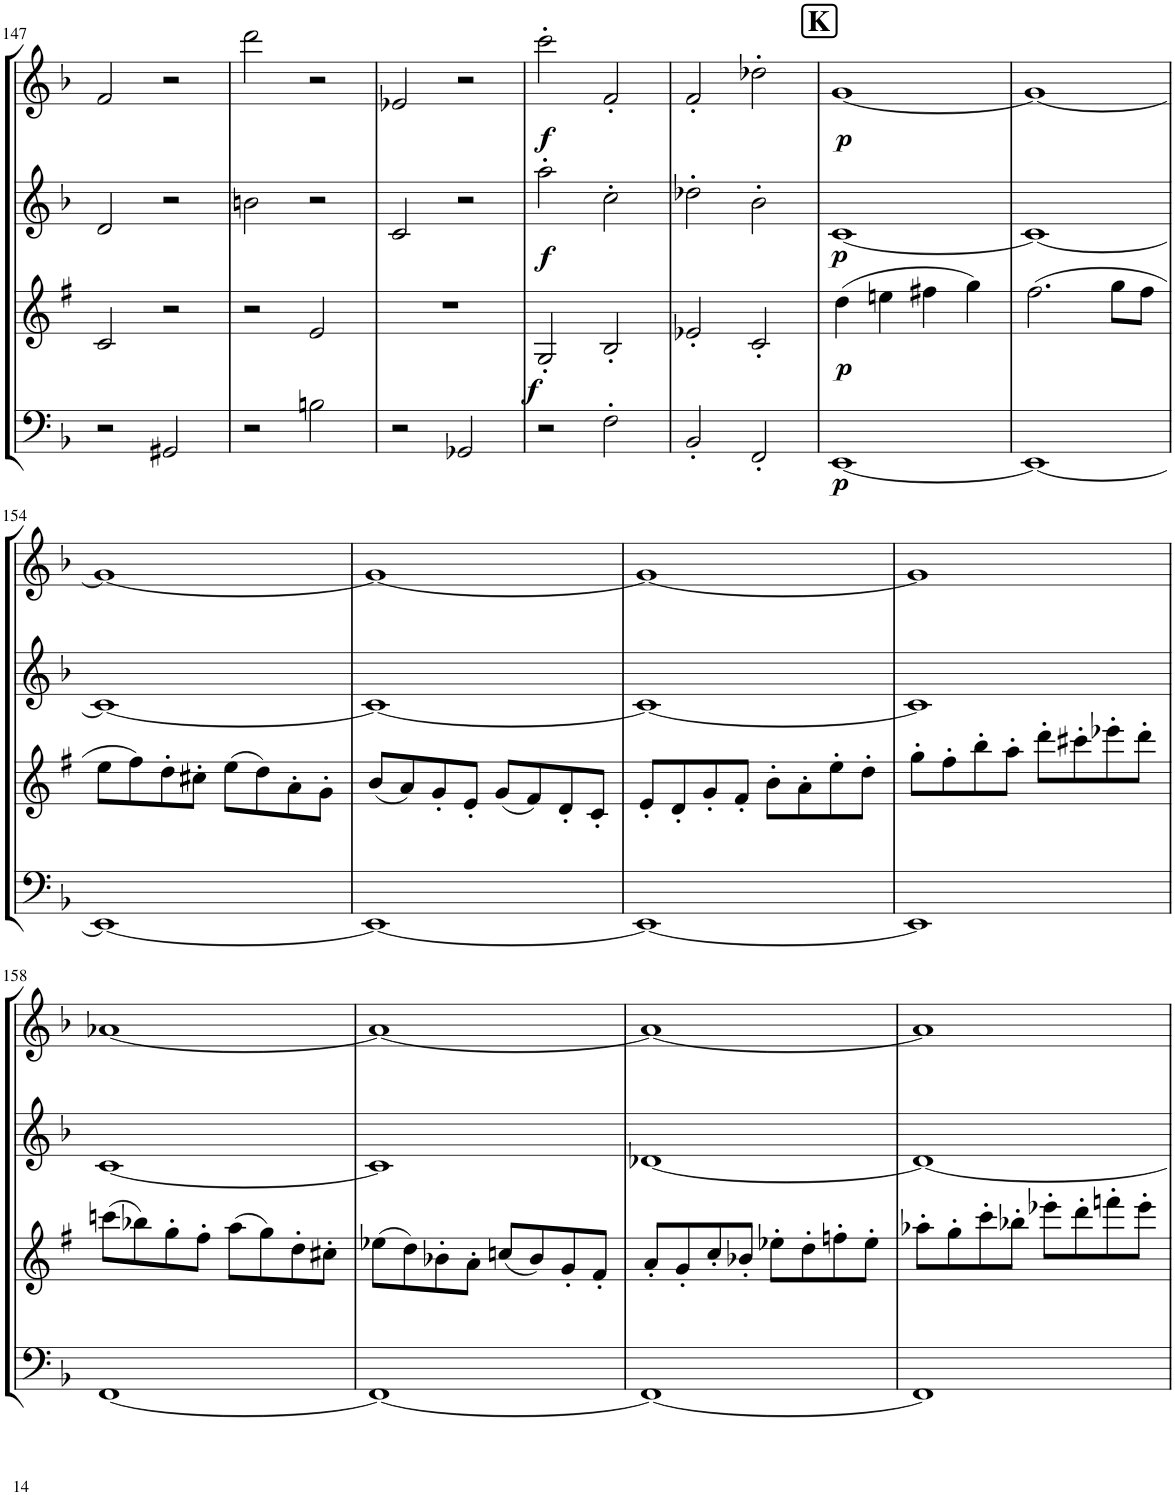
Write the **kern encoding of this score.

**kern	**dynam	**kern	**dynam	**kern	**dynam	**kern	**dynam
*part4	*part4	*part3	*part3	*part2	*part2	*part1	*part1
*staff4	*staff4	*staff3	*staff3	*staff2	*staff2	*staff1	*staff1
*I"Bassoon	*	*I"Bb Clarinet	*	*I"Oboe	*	*I"Flute	*
*I'Bsn	*	*I'Cl	*	*I'Ob	*	*I'Fl	*
!!LO:PB:g=z
*clefF4	*	*clefG2	*	*clefG2	*	*clefG2	*
*	*	*Trd1c2	*	*	*	*	*
*k[b-]	*	*k[f#]	*	*k[b-]	*	*k[b-]	*
*M4/4	*	*M4/4	*	*M4/4	*	*M4/4	*
*met(c)	*	*met(c)	*	*met(c)	*	*met(c)	*
=147	=147	=147	=147	=147	=147	=147	=147
2r	.	2c/	.	2d/	.	2f/	.
2GG#X/	.	2r	.	2r	.	2r	.
=148	=148	=148	=148	=148	=148	=148	=148
2r	.	2r	.	2bn\	.	2ddd\	.
2Bn\	.	2e/	.	2r	.	2r	.
=149	=149	=149	=149	=149	=149	=149	=149
2r	.	1r	.	2c/	.	2e-X/	.
2GG-X/	.	.	.	2r	.	2r	.
=150	=150	=150	=150	=150	=150	=150	=150
!	!	!	!LO:DY:b	!	!LO:DY:b	!	!LO:DY:b
2r	.	2G'/	f	2aa'\	f	2ccc'\	f
2F'\	.	2B'/	.	2cc'\	.	2f'/	.
=151	=151	=151	=151	=151	=151	=151	=151
2BB-'/	.	2e-X'/	.	2dd-X'\	.	2f'/	.
2FF'/	.	2c'/	.	2b-'\	.	2dd-X'\	.
!!LO:REH:place=s1:a:B:cj:fs=14:t=K
=152	=152	=152	=152	=152	=152	=152	=152
!	!LO:DY:b	!	!LO:DY:b	!	!LO:DY:b	!	!LO:DY:b
[1EE	p	(4dd\	p	[1c	p	[1g	p
.	.	4een\	.	.	.	.	.
.	.	4ff#X\	.	.	.	.	.
.	.	4gg\)	.	.	.	.	.
=153	=153	=153	=153	=153	=153	=153	=153
1EE_	.	(2.ff#\	.	1c_	.	1g_	.
.	.	8gg\L	.	.	.	.	.
.	.	8ff#\J	.	.	.	.	.
!!LO:LB:g=z
=154	=154	=154	=154	=154	=154	=154	=154
1EE_	.	8ee\L	.	1c_	.	1g_	.
.	.	8ff#\)	.	.	.	.	.
.	.	8dd'\	.	.	.	.	.
.	.	8cc#X'\J	.	.	.	.	.
.	.	(8ee\L	.	.	.	.	.
.	.	8dd\)	.	.	.	.	.
.	.	8a'\	.	.	.	.	.
.	.	8g'\J	.	.	.	.	.
=155	=155	=155	=155	=155	=155	=155	=155
1EE_	.	(8b/L	.	1c_	.	1g_	.
.	.	8a/)	.	.	.	.	.
.	.	8g'/	.	.	.	.	.
.	.	8e'/J	.	.	.	.	.
.	.	(8g/L	.	.	.	.	.
.	.	8f#/)	.	.	.	.	.
.	.	8d'/	.	.	.	.	.
.	.	8c'/J	.	.	.	.	.
=156	=156	=156	=156	=156	=156	=156	=156
1EE_	.	8e'/L	.	1c_	.	1g_	.
.	.	8d'/	.	.	.	.	.
.	.	8g'/	.	.	.	.	.
.	.	8f#'/J	.	.	.	.	.
.	.	8b'\L	.	.	.	.	.
.	.	8a'\	.	.	.	.	.
.	.	8ee'\	.	.	.	.	.
.	.	8dd'\J	.	.	.	.	.
=157	=157	=157	=157	=157	=157	=157	=157
1EE]	.	8gg'\L	.	1c]	.	1g]	.
.	.	8ff#'\	.	.	.	.	.
.	.	8bb'\	.	.	.	.	.
.	.	8aa'\J	.	.	.	.	.
.	.	8ddd'\L	.	.	.	.	.
.	.	8ccc#X'\	.	.	.	.	.
.	.	8eee-X'\	.	.	.	.	.
.	.	8ddd'\J	.	.	.	.	.
!!LO:LB:g=z
=158	=158	=158	=158	=158	=158	=158	=158
[1FF	.	(8cccn\L	.	[1c	.	[1a-X	.
.	.	8bb-X\)	.	.	.	.	.
.	.	8gg'\	.	.	.	.	.
.	.	8ff#'\J	.	.	.	.	.
.	.	(8aa\L	.	.	.	.	.
.	.	8gg\)	.	.	.	.	.
.	.	8dd'\	.	.	.	.	.
.	.	8cc#X'\J	.	.	.	.	.
=159	=159	=159	=159	=159	=159	=159	=159
1FF_	.	(8ee-X\L	.	1c]	.	1a-_	.
.	.	8dd\)	.	.	.	.	.
.	.	8b-X'\	.	.	.	.	.
.	.	8a'\J	.	.	.	.	.
.	.	(8ccn/L	.	.	.	.	.
.	.	8b-/)	.	.	.	.	.
.	.	8g'/	.	.	.	.	.
.	.	8f#'/J	.	.	.	.	.
=160	=160	=160	=160	=160	=160	=160	=160
1FF_	.	8a'/L	.	[1d-X	.	1a-_	.
.	.	8g'/	.	.	.	.	.
.	.	8cc'/	.	.	.	.	.
.	.	8b-X'/J	.	.	.	.	.
.	.	8ee-X'\L	.	.	.	.	.
.	.	8dd'\	.	.	.	.	.
.	.	8ffn'\	.	.	.	.	.
.	.	8ee-'\J	.	.	.	.	.
=161	=161	=161	=161	=161	=161	=161	=161
1FF]	.	8aa-X'\L	.	1d-_	.	1a-]	.
.	.	8gg'\	.	.	.	.	.
.	.	8ccc'\	.	.	.	.	.
.	.	8bb-X'\J	.	.	.	.	.
.	.	8eee-X'\L	.	.	.	.	.
.	.	8ddd'\	.	.	.	.	.
.	.	8fffn'\	.	.	.	.	.
.	.	8eee-'\J	.	.	.	.	.
=	=	=	=	=	=	=	=
*-	*-	*-	*-	*-	*-	*-	*-
